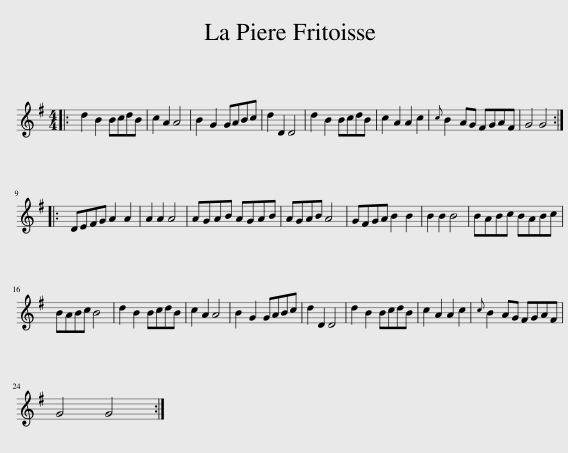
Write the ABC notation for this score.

X:1
L:1/8
M:4/4
I:linebreak $
K:G
V:1 treble
V:1
|: d2 B2 BcdB | c2 A2 A4 | B2 G2 GABc | d2 D2 D4 | d2 B2 BcdB | %5
 c2 A2 A2 c2 |{c} B2 AG FGAF | G4 G4 ::$ DEFG A2 A2 | A2 A2 A4 | %10
 AGAB AGAB | AGAB A4 | GFGA B2 B2 | B2 B2 B4 | BABc BABc |$ %15
 BABc B4 | d2 B2 BcdB | c2 A2 A4 | B2 G2 GABc | d2 D2 D4 | %20
 d2 B2 BcdB | c2 A2 A2 c2 |{c} B2 AG FGAF |$ G4 G4 :| %24
